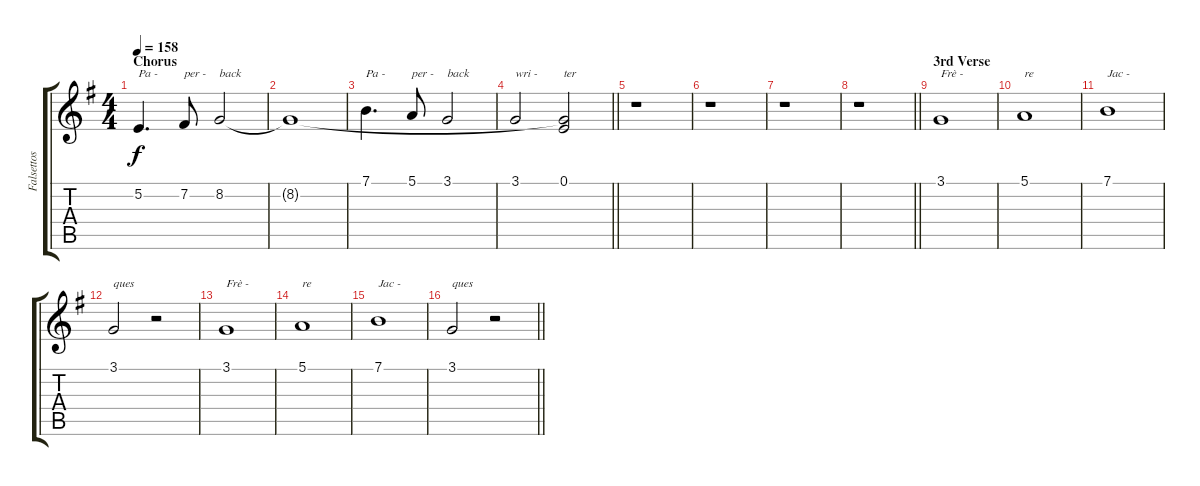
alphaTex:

\track ("Falsettos" "Falsettos") {instrument sopranosax}
\staff {score tabs}
\tuning (E4 B3 G3 D3 A2 E2) {hide}
\ts (4 4)
\section ("" "Chorus")
\tempo 158
\clef g2
\ks g
5.2.4{d txt "Pa -" dy f} 7.2.8{txt "per -"} 8.2.2{txt "back"} |
8.2{t}.1 |
7.1.4{d txt "Pa -"} 5.1.8{txt "per -"} 3.1.2{txt "back"} |
\barLineRight lightlight
3.1.2{txt "wri -"} (0.1 8.2{t}).2{txt "ter"} |
\section ("" "")
r.1 |
r.1 |
r.1 |
\barLineRight lightlight
r.1 |
\section ("" "3rd Verse")
3.1.1{txt "Frè -"} |
5.1.1{txt "re"} |
7.1.1{txt "Jac -"} |
3.1.2{txt "ques"} r.2 |
3.1.1{txt "Frè -"} |
5.1.1{txt "re"} |
7.1.1{txt "Jac -"} |
\barLineRight lightlight
3.1.2{txt "ques"} r.2
